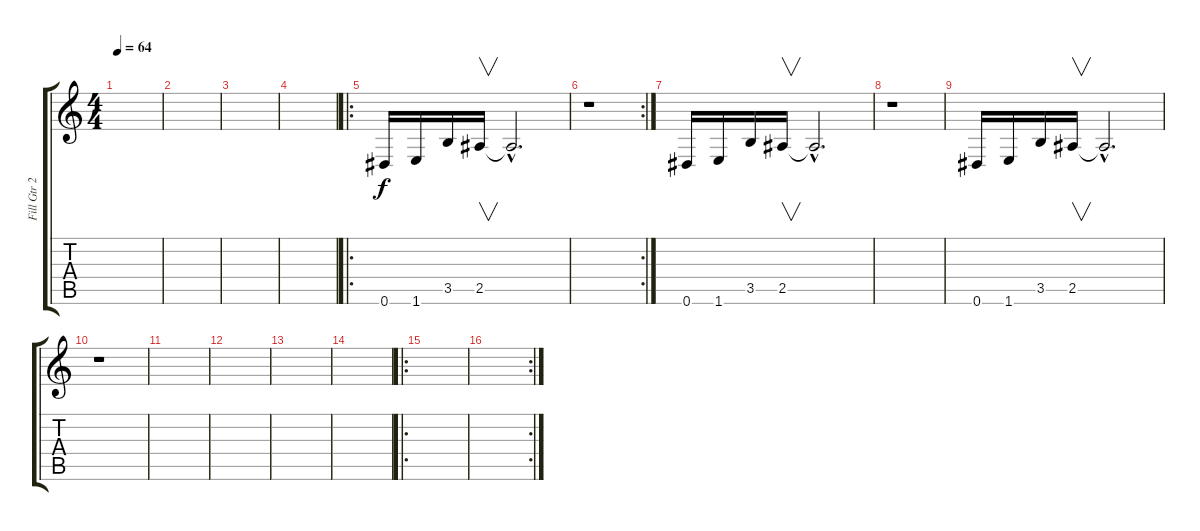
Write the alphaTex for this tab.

\track ("Fill Gtr 2" "Fill Gtr 2") {instrument distortionguitar}
\staff {score tabs}
\tuning (Eb4 Bb3 Gb3 Db3 Ab2 Eb2) {hide}
\ts (4 4)
\tempo 64
\clef g2
\ks c
|
|
|
|
\ro
0.6.16 1.6.16 3.5.16 2.5.16{v} 2.5{hac t}.2{d} |
\rc 2
r.1 |
0.6.16 1.6.16 3.5.16 2.5.16{v} 2.5{hac t}.2{d} |
r.1 |
0.6.16 1.6.16 3.5.16 2.5.16{v} 2.5{hac t}.2{d} |
r.1 |
|
|
|
|
\ro
|
\rc 2
